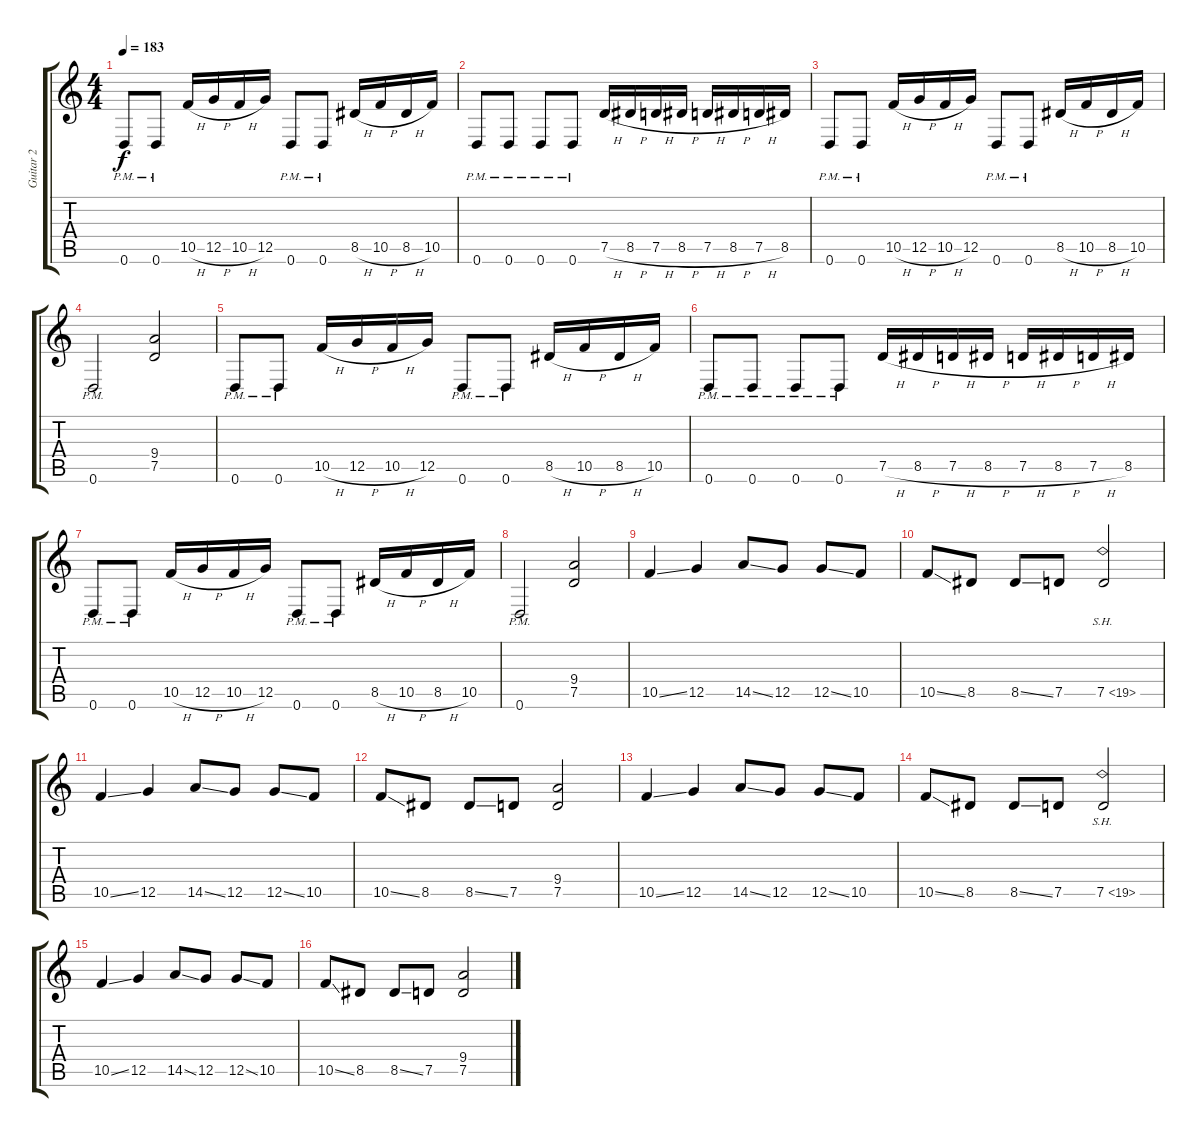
\track ("Guitar 2" "Guitar 2") {instrument distortionguitar}
\staff {score tabs}
\tuning (D4 A3 F3 C3 G2 D2) {hide}
\ts (4 4)
\section ("" "")
\tempo 183
\clef g2
\ks c
0.6{pm}.8{dy f} 0.6{pm}.8 10.5{h}.16 12.5{h}.16 10.5{h}.16 12.5.16 0.6{pm}.8 0.6{pm}.8 8.5{h}.16 10.5{h}.16 8.5{h}.16 10.5.16 |
0.6{pm}.8 0.6{pm}.8 0.6{pm}.8 0.6{pm}.8 7.5{h}.16 8.5{h}.16 7.5{h}.16 8.5{h}.16 7.5{h}.16 8.5{h}.16 7.5{h}.16 8.5.16 |
0.6{pm}.8 0.6{pm}.8 10.5{h}.16 12.5{h}.16 10.5{h}.16 12.5.16 0.6{pm}.8 0.6{pm}.8 8.5{h}.16 10.5{h}.16 8.5{h}.16 10.5.16 |
0.6{pm}.2 (9.4 7.5).2 |
0.6{pm}.8 0.6{pm}.8 10.5{h}.16 12.5{h}.16 10.5{h}.16 12.5.16 0.6{pm}.8 0.6{pm}.8 8.5{h}.16 10.5{h}.16 8.5{h}.16 10.5.16 |
0.6{pm}.8 0.6{pm}.8 0.6{pm}.8 0.6{pm}.8 7.5{h}.16 8.5{h}.16 7.5{h}.16 8.5{h}.16 7.5{h}.16 8.5{h}.16 7.5{h}.16 8.5.16 |
0.6{pm}.8 0.6{pm}.8 10.5{h}.16 12.5{h}.16 10.5{h}.16 12.5.16 0.6{pm}.8 0.6{pm}.8 8.5{h}.16 10.5{h}.16 8.5{h}.16 10.5.16 |
0.6{pm}.2 (9.4 7.5).2 |
\section ("" "")
10.5{ss}.4 12.5.4 14.5{ss}.8 12.5.8 12.5{ss}.8 10.5.8 |
10.5{ss}.8 8.5.8 8.5{ss}.8 7.5.8 7.5{sh 12}.2 |
10.5{ss}.4 12.5.4 14.5{ss}.8 12.5.8 12.5{ss}.8 10.5.8 |
10.5{ss}.8 8.5.8 8.5{ss}.8 7.5.8 (9.4 7.5).2 |
10.5{ss}.4 12.5.4 14.5{ss}.8 12.5.8 12.5{ss}.8 10.5.8 |
10.5{ss}.8 8.5.8 8.5{ss}.8 7.5.8 7.5{sh 12}.2 |
10.5{ss}.4 12.5.4 14.5{ss}.8 12.5.8 12.5{ss}.8 10.5.8 |
10.5{ss}.8 8.5.8 8.5{ss}.8 7.5.8 (9.4 7.5).2
